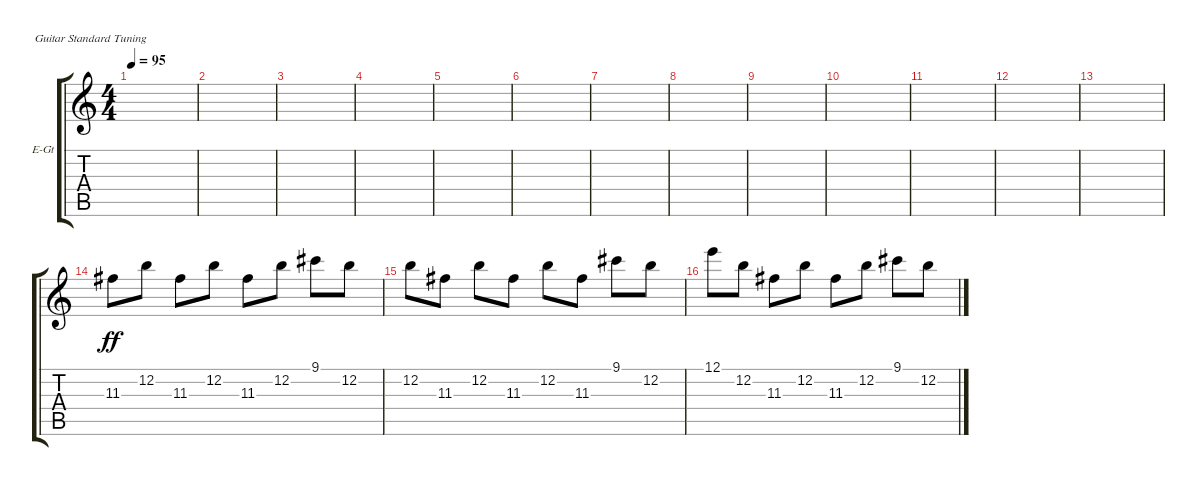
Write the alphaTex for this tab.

\defaultSystemsLayout 4
\bracketExtendMode groupsimilarinstruments
\firstSystemTrackNameOrientation horizontal
\otherSystemsTrackNameOrientation horizontal
\track ("Guitar 2 Wah" "E-Gt") {instrument electricguitarclean}
\staff {score tabs}
\tuning (E4 B3 G3 D3 A2 E2)
\ts (4 4)
\tempo 95
\clef g2
\ks c
|
|
\scale
0.333333 |
\scale
0.333333 |
\scale
0.333333 |
\scale
0.333333 |
\scale
0.333333 |
\scale
0.333333 |
\scale
0.333333 |
\scale
0.333333 |
\scale
0.333333 |
\scale
0.333333 |
\scale
0.333333 |
\scale
0.333333 11.3.8{dy ff} 12.2.8 11.3.8 12.2.8 11.3.8 12.2.8 9.1.8 12.2.8 |
\scale
0.333333 12.2.8 11.3.8 12.2.8 11.3.8 12.2.8 11.3.8 9.1.8 12.2.8 |
\scale
0.333333 12.1.8 12.2.8 11.3.8 12.2.8 11.3.8 12.2.8 9.1.8 12.2.8
